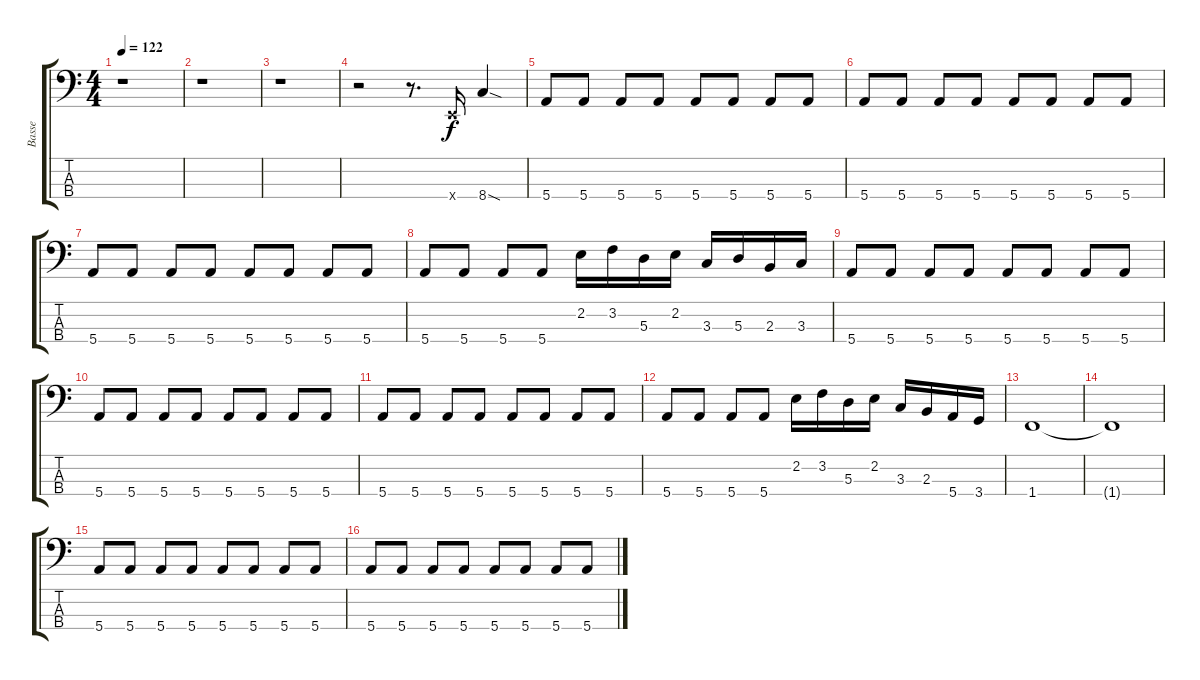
\track ("Basse" "Basse") {instrument electricbasspick}
\staff {score tabs}
\tuning (G2 D2 A1 E1) {hide}
\ts (4 4)
\tempo 122
\clef f4
\ks c
r.1{dy f instrument electricbasspick} |
r.1 |
r.1 |
r.2 r.8{d} 0.4{x}.16 8.4{sod}.4 |
5.4.8 5.4.8 5.4.8 5.4.8 5.4.8 5.4.8 5.4.8 5.4.8 |
5.4.8 5.4.8 5.4.8 5.4.8 5.4.8 5.4.8 5.4.8 5.4.8 |
5.4.8 5.4.8 5.4.8 5.4.8 5.4.8 5.4.8 5.4.8 5.4.8 |
5.4.8 5.4.8 5.4.8 5.4.8 2.2.16 3.2.16 5.3.16 2.2.16 3.3.16 5.3.16 2.3.16 3.3.16 |
5.4.8 5.4.8 5.4.8 5.4.8 5.4.8 5.4.8 5.4.8 5.4.8 |
5.4.8 5.4.8 5.4.8 5.4.8 5.4.8 5.4.8 5.4.8 5.4.8 |
5.4.8 5.4.8 5.4.8 5.4.8 5.4.8 5.4.8 5.4.8 5.4.8 |
5.4.8 5.4.8 5.4.8 5.4.8 2.2.16 3.2.16 5.3.16 2.2.16 3.3.16 2.3.16 5.4.16 3.4.16 |
1.4.1 |
1.4{t}.1 |
5.4.8 5.4.8 5.4.8 5.4.8 5.4.8 5.4.8 5.4.8 5.4.8 |
5.4.8 5.4.8 5.4.8 5.4.8 5.4.8 5.4.8 5.4.8 5.4.8
